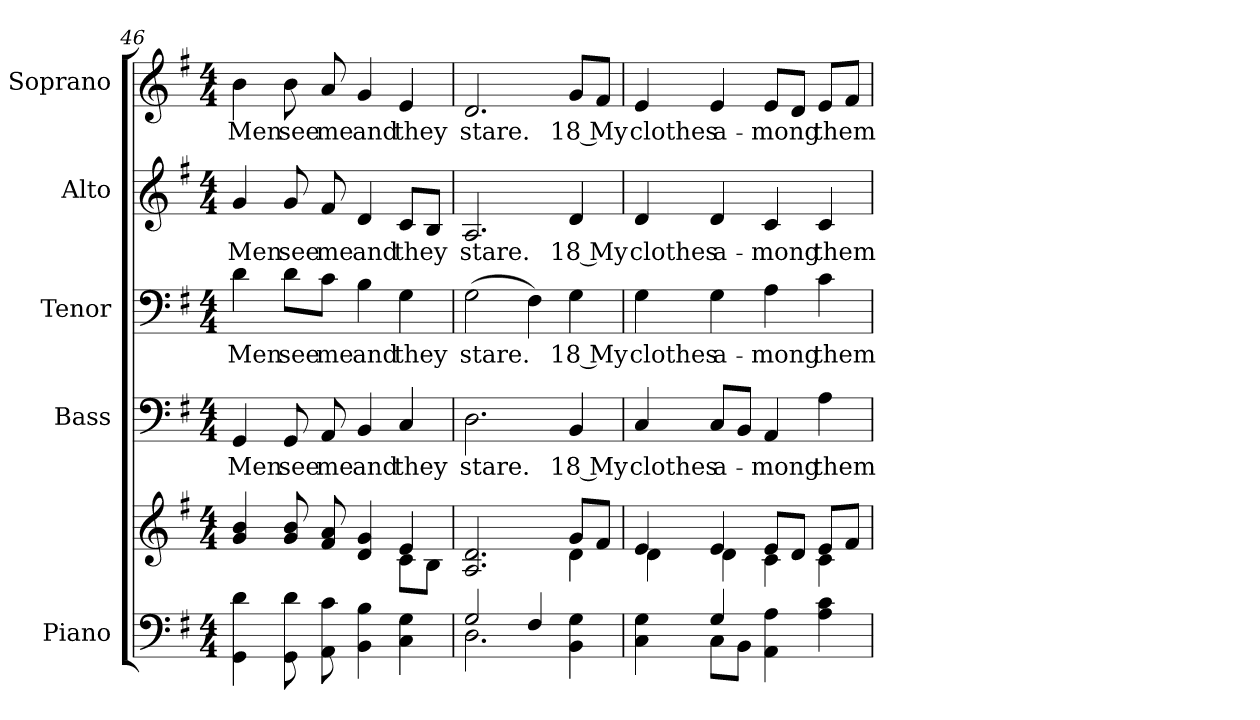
**kern	**kern	**kern	**text	**kern	**text	**kern	**text	**kern	**text
*part5	*part5	*part4	*part4	*part3	*part3	*part2	*part2	*part1	*part1
*staff6	*staff5	*staff4	*staff4	*staff3	*staff3	*staff2	*staff2	*staff1	*staff1
*I"Piano	*	*I"Bass	*	*I"Tenor	*	*I"Alto	*	*I"Soprano	*
*I'Pno.	*	*I'B.	*	*I'T.	*	*I'A.	*	*I'S.	*
*clefF4	*clefG2	*clefF4	*	*clefF4	*	*clefG2	*	*clefG2	*
*k[f#]	*k[f#]	*k[f#]	*	*k[f#]	*	*k[f#]	*	*k[f#]	*
*G:	*G:	*G:	*	*G:	*	*G:	*	*G:	*
*M4/4	*M4/4	*M4/4	*	*M4/4	*	*M4/4	*	*M4/4	*
=46	=46	=46	=46	=46	=46	=46	=46	=46	=46
*	*^	*	*	*	*	*	*	*	*
!	!	!	!	!LO:LY:b:color=#000000	!	!	!	!	!	!
!	!	!	!	!	!	!LO:LY:b:color=#000000	!	!	!	!
!	!	!	!	!	!	!	!	!LO:LY:b:color=#000000	!	!
!	!	!	!	!	!	!	!	!	!	!LO:LY:b:color=#000000
4GGi\ 4di	4gi/ 4bi	2ryy	4GGi/	Men	4di\	Men	4gi/	Men	4bi\	Men
!	!	!	!	!LO:LY:b:color=#000000	!	!	!	!	!	!
!	!	!	!	!	!	!LO:LY:b:color=#000000	!	!	!	!
!	!	!	!	!	!	!	!	!LO:LY:b:color=#000000	!	!
!	!	!	!	!	!	!	!	!	!	!LO:LY:b:color=#000000
8GGi\ 8di	8gi/ 8bi	.	8GGi/	see	8di\L	see	8gi/	see	8bi\	see
!	!	!	!	!LO:LY:b:color=#000000	!	!	!	!	!	!
!	!	!	!	!	!	!LO:LY:b:color=#000000	!	!	!	!
!	!	!	!	!	!	!	!	!LO:LY:b:color=#000000	!	!
!	!	!	!	!	!	!	!	!	!	!LO:LY:b:color=#000000
8AAi\ 8ci	8f#i/ 8ai	.	8AAi/	me	8ci\J	me	8f#i/	me	8ai/	me
!	!	!	!	!LO:LY:b:color=#000000	!	!	!	!	!	!
!	!	!	!	!	!	!LO:LY:b:color=#000000	!	!	!	!
!	!	!	!	!	!	!	!	!LO:LY:b:color=#000000	!	!
!	!	!	!	!	!	!	!	!	!	!LO:LY:b:color=#000000
4BBi\ 4Bi	4di/ 4gi	4ryy	4BBi/	and	4Bi\	and	4di/	and	4gi/	and
!	!	!	!	!LO:LY:b:color=#000000	!	!	!	!	!	!
!	!	!	!	!	!	!LO:LY:b:color=#000000	!	!	!	!
!	!	!	!	!	!	!	!	!LO:LY:b:color=#000000	!	!
!	!	!	!	!	!	!	!	!	!	!LO:LY:b:color=#000000
4Ci\ 4Gi	4ei/	8ci\L	4Ci/	they	4Gi\	they	8ci/L	they	4ei/	they
.	.	8Bi\J	.	.	.	.	8Bi/J	.	.	.
!!LO:PB:g=z
=47	=47	=47	=47	=47	=47	=47	=47	=47	=47	=47
*^	*	*	*	*	*	*	*	*	*	*
!	!	!	!	!	!LO:LY:b:color=#000000	!	!	!	!	!	!
!	!	!	!	!	!	!	!LO:LY:b:color=#000000	!	!	!	!
!	!	!	!	!	!	!	!	!	!LO:LY:b:color=#000000	!	!
!	!	!	!	!	!	!	!	!	!	!	!LO:LY:b:color=#000000
2Gi/	2.Di\	2.Ai/ 2.di	2ryy	2.Di\	stare.	(2Gi\	stare.	2.Ai/	stare.	2.di/	stare.
4F#i/	.	.	4ryy	.	.	4F#i\)	.	.	.	.	.
!	!	!	!	!	!LO:LY:b:color=#000000	!	!	!	!	!	!
!	!	!	!	!	!	!	!LO:LY:b:color=#000000	!	!	!	!
!	!	!	!	!	!	!	!	!	!LO:LY:b:color=#000000	!	!
!	!	!	!	!	!	!	!	!	!	!	!LO:LY:b:color=#000000
4BBi\ 4Gi	4ryy	8gi/L	4di\	4BBi/	18 My	4Gi\	18 My	4di/	18 My	8gi/L	18 My
.	.	8f#i/J	.	.	.	.	.	.	.	8f#i/J	.
=48	=48	=48	=48	=48	=48	=48	=48	=48	=48	=48	=48
!	!	!	!	!	!LO:LY:b:color=#000000	!	!	!	!	!	!
!	!	!	!	!	!	!	!LO:LY:b:color=#000000	!	!	!	!
!	!	!	!	!	!	!	!	!	!LO:LY:b:color=#000000	!	!
!	!	!	!	!	!	!	!	!	!	!	!LO:LY:b:color=#000000
4Ci\ 4Gi	4ryy	4ei/	4di\	4Ci/	clothes	4Gi\	clothes	4di/	clothes	4ei/	clothes
!	!	!	!	!	!LO:LY:b:color=#000000	!	!	!	!	!	!
!	!	!	!	!	!	!	!LO:LY:b:color=#000000	!	!	!	!
!	!	!	!	!	!	!	!	!	!LO:LY:b:color=#000000	!	!
!	!	!	!	!	!	!	!	!	!	!	!LO:LY:b:color=#000000
4Gi/	8Ci\L	4ei/	4di\	8Ci/L	a-	4Gi\	a-	4di/	a-	4ei/	a-
.	8BBi\J	.	.	8BBi/J	.	.	.	.	.	.	.
!	!	!	!	!	!LO:LY:b:color=#000000	!	!	!	!	!	!
!	!	!	!	!	!	!	!LO:LY:b:color=#000000	!	!	!	!
!	!	!	!	!	!	!	!	!	!LO:LY:b:color=#000000	!	!
!	!	!	!	!	!	!	!	!	!	!	!LO:LY:b:color=#000000
4AAi\ 4Ai	2ryy	8ei/L	4ci\	4AAi/	-mong	4Ai\	-mong	4ci/	-mong	8ei/L	-mong
.	.	8di/J	.	.	.	.	.	.	.	8di/J	.
!	!	!	!	!	!LO:LY:b:color=#000000	!	!	!	!	!	!
!	!	!	!	!	!	!	!LO:LY:b:color=#000000	!	!	!	!
!	!	!	!	!	!	!	!	!	!LO:LY:b:color=#000000	!	!
!	!	!	!	!	!	!	!	!	!	!	!LO:LY:b:color=#000000
4Ai\ 4ci	.	8ei/L	4ci\	4Ai\	them	4ci\	them	4ci/	them	8ei/L	them
.	.	8f#i/J	.	.	.	.	.	.	.	8f#i/J	.
*v	*v	*	*	*	*	*	*	*	*	*	*
*	*v	*v	*	*	*	*	*	*	*	*
=	=	=	=	=	=	=	=	=	=
*-	*-	*-	*-	*-	*-	*-	*-	*-	*-
